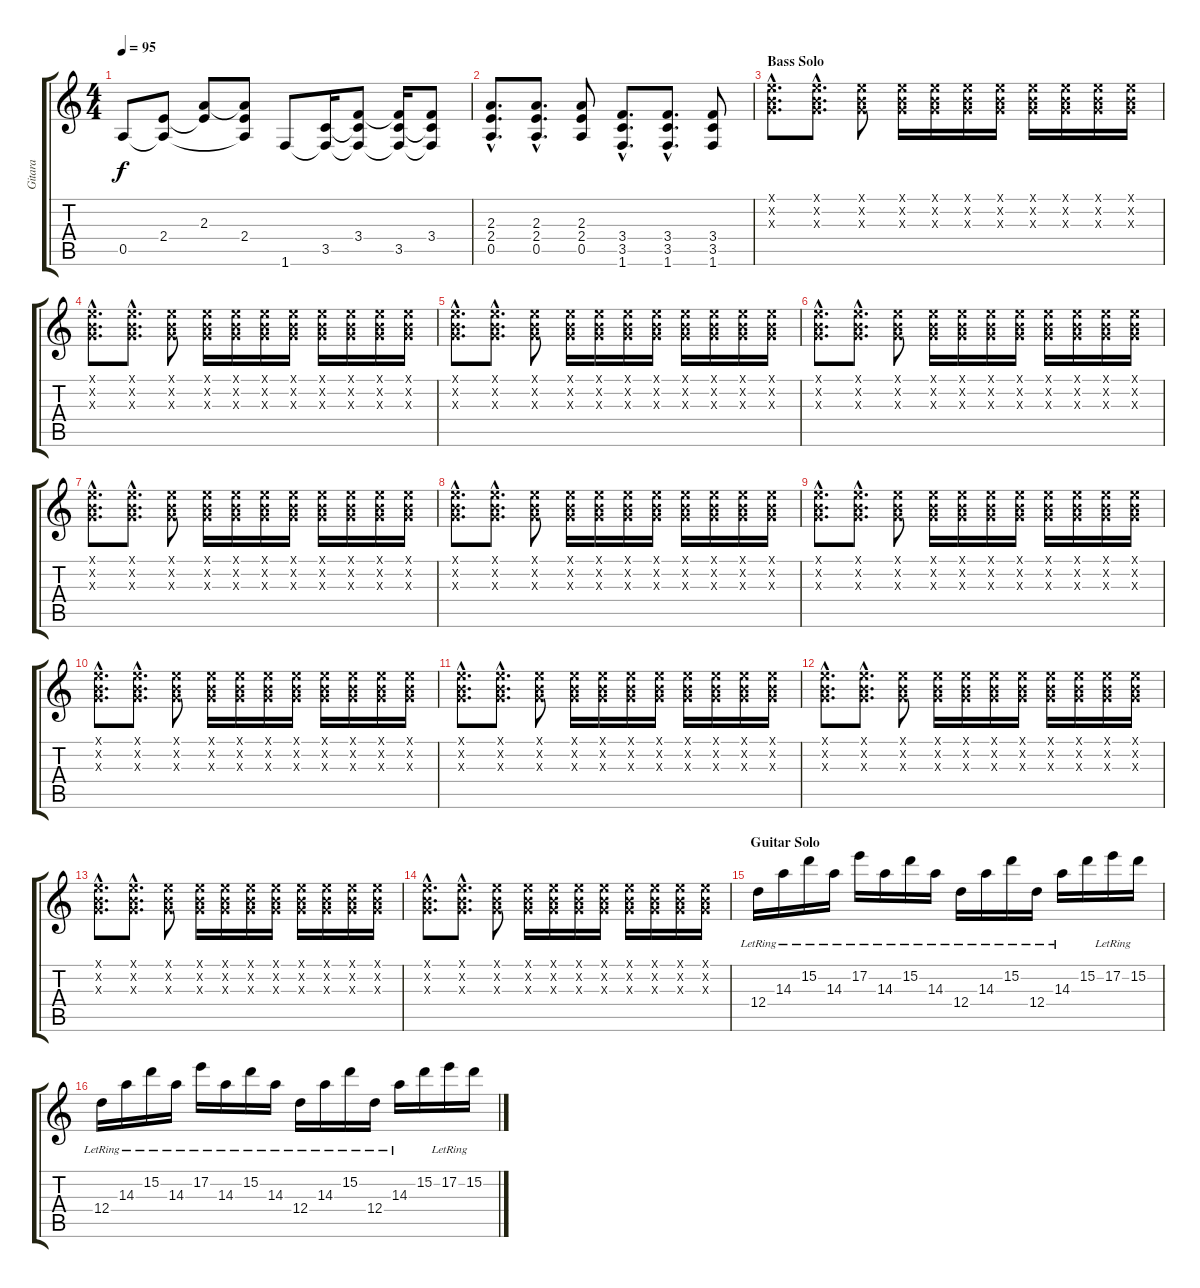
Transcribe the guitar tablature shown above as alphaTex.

\track ("Gitara" "Gitara") {instrument overdrivenguitar}
\staff {score tabs}
\tuning (E4 B3 G3 D3 A2 E2) {hide}
\ts (4 4)
\tempo 95
\clef g2
\ks c
0.5.8{dy f} (2.4 0.5{t}).8 (2.3 2.4{t}).8 (2.3{t} 2.4 0.5{t}).8 1.6.8 (3.5 1.6{t}).16 (3.4 3.5{t} 1.6{t}).8 (3.4{t} 3.5 1.6{t}).16 (3.4 3.5{t} 1.6{t}).8 |
(2.3{hac} 2.4{hac} 0.5{hac}).8{d} (2.3{hac} 2.4{hac} 0.5{hac}).8{d} (2.3 2.4 0.5).8 (3.4{hac} 3.5{hac} 1.6{hac}).8{d} (3.4{hac} 3.5{hac} 1.6{hac}).8{d} (3.4 3.5 1.6).8 |
\section ("" "Bass Solo")
(0.1{hac x} 0.2{hac x} 0.3{hac x}).8{d} (0.1{hac x} 0.2{hac x} 0.3{hac x}).8{d} (0.1{x} 0.2{x} 0.3{x}).8 (0.1{x} 0.2{x} 0.3{x}).16 (0.1{x} 0.2{x} 0.3{x}).16 (0.1{x} 0.2{x} 0.3{x}).16 (0.1{x} 0.2{x} 0.3{x}).16 (0.1{x} 0.2{x} 0.3{x}).16 (0.1{x} 0.2{x} 0.3{x}).16 (0.1{x} 0.2{x} 0.3{x}).16 (0.1{x} 0.2{x} 0.3{x}).16 |
(0.1{hac x} 0.2{hac x} 0.3{hac x}).8{d} (0.1{hac x} 0.2{hac x} 0.3{hac x}).8{d} (0.1{x} 0.2{x} 0.3{x}).8 (0.1{x} 0.2{x} 0.3{x}).16 (0.1{x} 0.2{x} 0.3{x}).16 (0.1{x} 0.2{x} 0.3{x}).16 (0.1{x} 0.2{x} 0.3{x}).16 (0.1{x} 0.2{x} 0.3{x}).16 (0.1{x} 0.2{x} 0.3{x}).16 (0.1{x} 0.2{x} 0.3{x}).16 (0.1{x} 0.2{x} 0.3{x}).16 |
(0.1{hac x} 0.2{hac x} 0.3{hac x}).8{d} (0.1{hac x} 0.2{hac x} 0.3{hac x}).8{d} (0.1{x} 0.2{x} 0.3{x}).8 (0.1{x} 0.2{x} 0.3{x}).16 (0.1{x} 0.2{x} 0.3{x}).16 (0.1{x} 0.2{x} 0.3{x}).16 (0.1{x} 0.2{x} 0.3{x}).16 (0.1{x} 0.2{x} 0.3{x}).16 (0.1{x} 0.2{x} 0.3{x}).16 (0.1{x} 0.2{x} 0.3{x}).16 (0.1{x} 0.2{x} 0.3{x}).16 |
(0.1{hac x} 0.2{hac x} 0.3{hac x}).8{d} (0.1{hac x} 0.2{hac x} 0.3{hac x}).8{d} (0.1{x} 0.2{x} 0.3{x}).8 (0.1{x} 0.2{x} 0.3{x}).16 (0.1{x} 0.2{x} 0.3{x}).16 (0.1{x} 0.2{x} 0.3{x}).16 (0.1{x} 0.2{x} 0.3{x}).16 (0.1{x} 0.2{x} 0.3{x}).16 (0.1{x} 0.2{x} 0.3{x}).16 (0.1{x} 0.2{x} 0.3{x}).16 (0.1{x} 0.2{x} 0.3{x}).16 |
(0.1{hac x} 0.2{hac x} 0.3{hac x}).8{d} (0.1{hac x} 0.2{hac x} 0.3{hac x}).8{d} (0.1{x} 0.2{x} 0.3{x}).8 (0.1{x} 0.2{x} 0.3{x}).16 (0.1{x} 0.2{x} 0.3{x}).16 (0.1{x} 0.2{x} 0.3{x}).16 (0.1{x} 0.2{x} 0.3{x}).16 (0.1{x} 0.2{x} 0.3{x}).16 (0.1{x} 0.2{x} 0.3{x}).16 (0.1{x} 0.2{x} 0.3{x}).16 (0.1{x} 0.2{x} 0.3{x}).16 |
(0.1{hac x} 0.2{hac x} 0.3{hac x}).8{d} (0.1{hac x} 0.2{hac x} 0.3{hac x}).8{d} (0.1{x} 0.2{x} 0.3{x}).8 (0.1{x} 0.2{x} 0.3{x}).16 (0.1{x} 0.2{x} 0.3{x}).16 (0.1{x} 0.2{x} 0.3{x}).16 (0.1{x} 0.2{x} 0.3{x}).16 (0.1{x} 0.2{x} 0.3{x}).16 (0.1{x} 0.2{x} 0.3{x}).16 (0.1{x} 0.2{x} 0.3{x}).16 (0.1{x} 0.2{x} 0.3{x}).16 |
(0.1{hac x} 0.2{hac x} 0.3{hac x}).8{d} (0.1{hac x} 0.2{hac x} 0.3{hac x}).8{d} (0.1{x} 0.2{x} 0.3{x}).8 (0.1{x} 0.2{x} 0.3{x}).16 (0.1{x} 0.2{x} 0.3{x}).16 (0.1{x} 0.2{x} 0.3{x}).16 (0.1{x} 0.2{x} 0.3{x}).16 (0.1{x} 0.2{x} 0.3{x}).16 (0.1{x} 0.2{x} 0.3{x}).16 (0.1{x} 0.2{x} 0.3{x}).16 (0.1{x} 0.2{x} 0.3{x}).16 |
(0.1{hac x} 0.2{hac x} 0.3{hac x}).8{d} (0.1{hac x} 0.2{hac x} 0.3{hac x}).8{d} (0.1{x} 0.2{x} 0.3{x}).8 (0.1{x} 0.2{x} 0.3{x}).16 (0.1{x} 0.2{x} 0.3{x}).16 (0.1{x} 0.2{x} 0.3{x}).16 (0.1{x} 0.2{x} 0.3{x}).16 (0.1{x} 0.2{x} 0.3{x}).16 (0.1{x} 0.2{x} 0.3{x}).16 (0.1{x} 0.2{x} 0.3{x}).16 (0.1{x} 0.2{x} 0.3{x}).16 |
(0.1{hac x} 0.2{hac x} 0.3{hac x}).8{d} (0.1{hac x} 0.2{hac x} 0.3{hac x}).8{d} (0.1{x} 0.2{x} 0.3{x}).8 (0.1{x} 0.2{x} 0.3{x}).16 (0.1{x} 0.2{x} 0.3{x}).16 (0.1{x} 0.2{x} 0.3{x}).16 (0.1{x} 0.2{x} 0.3{x}).16 (0.1{x} 0.2{x} 0.3{x}).16 (0.1{x} 0.2{x} 0.3{x}).16 (0.1{x} 0.2{x} 0.3{x}).16 (0.1{x} 0.2{x} 0.3{x}).16 |
(0.1{hac x} 0.2{hac x} 0.3{hac x}).8{d} (0.1{hac x} 0.2{hac x} 0.3{hac x}).8{d} (0.1{x} 0.2{x} 0.3{x}).8 (0.1{x} 0.2{x} 0.3{x}).16 (0.1{x} 0.2{x} 0.3{x}).16 (0.1{x} 0.2{x} 0.3{x}).16 (0.1{x} 0.2{x} 0.3{x}).16 (0.1{x} 0.2{x} 0.3{x}).16 (0.1{x} 0.2{x} 0.3{x}).16 (0.1{x} 0.2{x} 0.3{x}).16 (0.1{x} 0.2{x} 0.3{x}).16 |
(0.1{hac x} 0.2{hac x} 0.3{hac x}).8{d} (0.1{hac x} 0.2{hac x} 0.3{hac x}).8{d} (0.1{x} 0.2{x} 0.3{x}).8 (0.1{x} 0.2{x} 0.3{x}).16 (0.1{x} 0.2{x} 0.3{x}).16 (0.1{x} 0.2{x} 0.3{x}).16 (0.1{x} 0.2{x} 0.3{x}).16 (0.1{x} 0.2{x} 0.3{x}).16 (0.1{x} 0.2{x} 0.3{x}).16 (0.1{x} 0.2{x} 0.3{x}).16 (0.1{x} 0.2{x} 0.3{x}).16 |
(0.1{hac x} 0.2{hac x} 0.3{hac x}).8{d} (0.1{hac x} 0.2{hac x} 0.3{hac x}).8{d} (0.1{x} 0.2{x} 0.3{x}).8 (0.1{x} 0.2{x} 0.3{x}).16 (0.1{x} 0.2{x} 0.3{x}).16 (0.1{x} 0.2{x} 0.3{x}).16 (0.1{x} 0.2{x} 0.3{x}).16 (0.1{x} 0.2{x} 0.3{x}).16 (0.1{x} 0.2{x} 0.3{x}).16 (0.1{x} 0.2{x} 0.3{x}).16 (0.1{x} 0.2{x} 0.3{x}).16 |
\section ("" "Guitar Solo")
12.4{lr}.16{volume 16 instrument electricguitarclean} 14.3{lr}.16 15.2{lr}.16 14.3{lr}.16 17.2{lr}.16 14.3{lr}.16 15.2{lr}.16 14.3{lr}.16 12.4{lr}.16 14.3{lr}.16 15.2{lr}.16 12.4{lr}.16 14.3{lr}.16 15.2.16 17.2{lr}.16 15.2{lr}.16 |
12.4{lr}.16{volume 16 instrument electricguitarclean} 14.3{lr}.16 15.2{lr}.16 14.3{lr}.16 17.2{lr}.16 14.3{lr}.16 15.2{lr}.16 14.3{lr}.16 12.4{lr}.16 14.3{lr}.16 15.2{lr}.16 12.4{lr}.16 14.3{lr}.16 15.2.16 17.2{lr}.16 15.2{lr}.16
